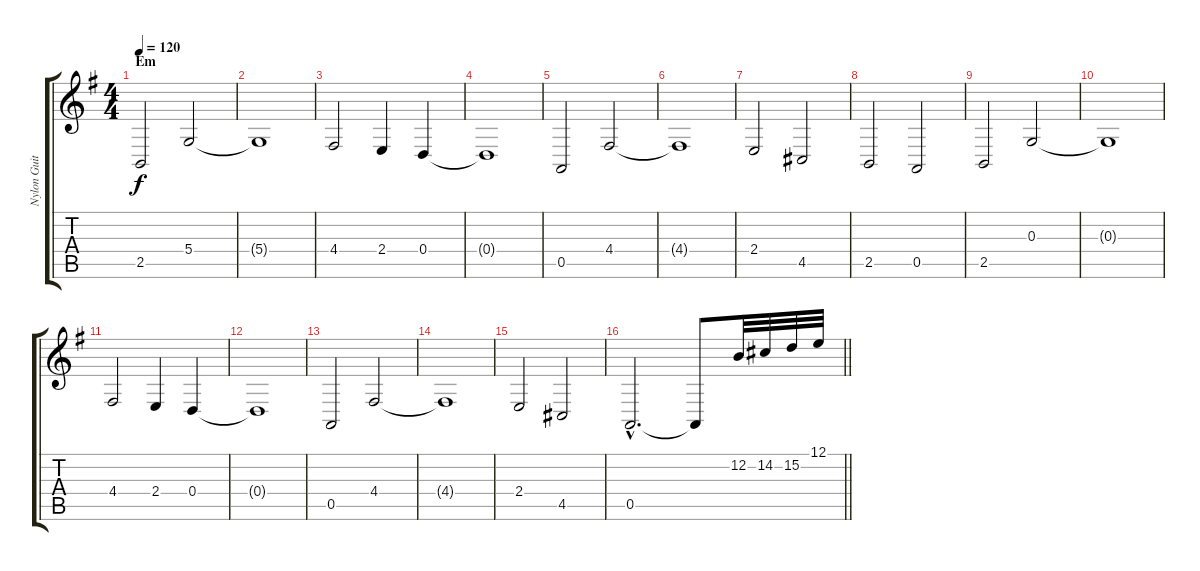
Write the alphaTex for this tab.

\track ("Nylon Guitar" "Nylon Guit") {instrument stringensemble1}
\staff {score tabs}
\tuning (E4 B3 G3 D3 A2 E2) {hide}
\ts (4 4)
\section ("" "Em")
\tempo 120
\clef g2
\ks eminor
2.5.2{dy f instrument stringensemble1} 5.4.2 |
5.4{t}.1 |
4.4.2 2.4.4 0.4.4 |
0.4{t}.1 |
0.5.2 4.4.2 |
4.4{t}.1 |
2.4.2 4.5.2 |
2.5.2 0.5.2 |
2.5.2 0.3.2 |
0.3{t}.1 |
4.4.2 2.4.4 0.4.4 |
0.4{t}.1 |
0.5.2 4.4.2 |
4.4{t}.1 |
2.4.2 4.5.2 |
\barLineRight lightlight
0.5{hac}.2{d} 0.5{t}.8 12.2.32 14.2.32 15.2.32 12.1.32
